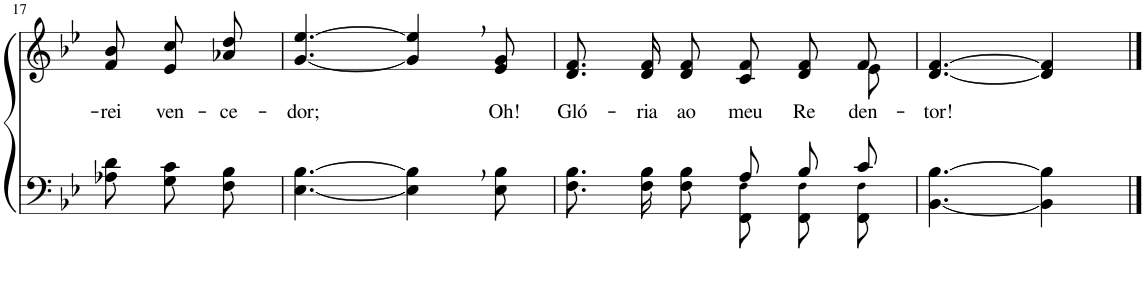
**kern	**kern	**text
*part2	*part1	*part1
*staff2	*staff1	*staff1
*I"Parte III e IV	*I"Parte I e II	*
!!LO:PB:g=z
*clefF4	*clefG2	*
*Trd1c2	*Trd1c2	*
*k[b-e-]	*k[b-e-]	*
*M6/8	*M6/8	*
=17	=17	=17
!	!	!LO:LY:b
8A-X\ 8d\L	8f/ 8b-/L	-rei
!	!	!LO:LY:b
8G\ 8c\	8e-/ 8cc/	ven-
!	!	!LO:LY:b
8F\ 8B-\J	8a-X/ 8dd/J	-ce-
=18	=18	=18
!	!	!LO:LY:b
[4.E-\ [4.B-\	[4.g/ [4.ee-/	-dor;
4E-\], 4B-\],	4g/], 4ee-/],	.
!	!	!LO:LY:b
8E-\ 8B-\	8e-/ 8g/	Oh!
=19	=19	=19
*^	*^	*
!	!	!	!	!LO:LY:b
4.ryy	8.F\ 8.B-\L	2ryy	8.d/ 8.f/L	Gló-
!	!	!	!	!LO:LY:b
.	16F\ 16B-\K	.	16d/ 16f/K	-ria
!	!	!	!	!LO:LY:b
.	8F\ 8B-\J	.	8d/ 8f/J	ao
!	!	!	!	!LO:LY:b
8A/L	8FF/ 8F!/L	.	8c/ 8f/L	meu
!	!	!	!	!LO:LY:b
8B-/	8FF/ 8F!/	8ryy	8d/ 8f/	Re-
!	!	!	!	!LO:LY:b
8c/J	8FF/ 8F!/J	8e-\	8f/J	-den-
=20	=20	=20	=20	=20
!	!	!	!	!LO:LY:b
*v	*v	*	*	*
*	*v	*v	*
[4.BB-\ [4.B-\	[4.d/ [4.f/	-tor!
4BB-\] 4B-\]	4d/] 4f/]	.
==	==	==
*-	*-	*-
